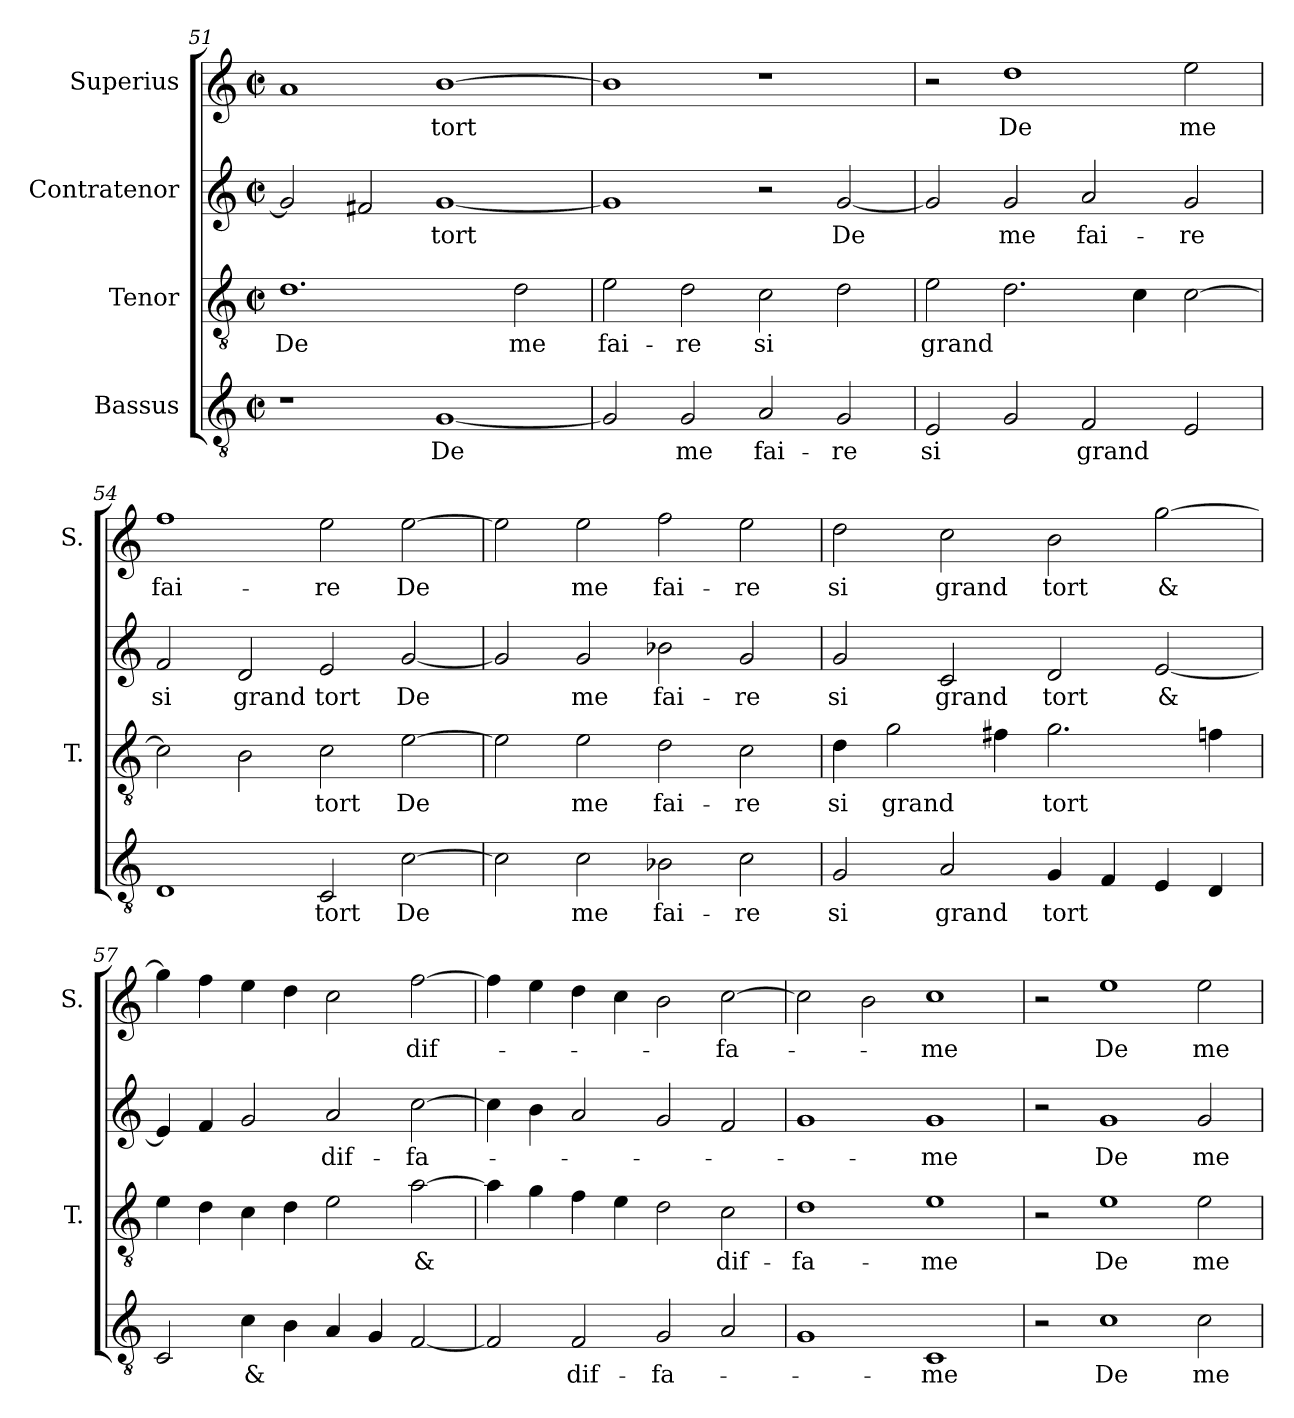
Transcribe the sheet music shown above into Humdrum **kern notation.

**kern	**text	**kern	**text	**kern	**text	**kern	**text
*part4	*part4	*part3	*part3	*part2	*part2	*part1	*part1
*staff4	*staff4	*staff3	*staff3	*staff2	*staff2	*staff1	*staff1
*I"Bassus	*	*I"Tenor	*	*I"Contratenor	*	*I"Superius	*
*	*	*I'T.	*	*	*	*I'S.	*
!!LO:PB:g=z
*clefGv2	*	*clefGv2	*	*clefG2	*	*clefG2	*
*k[]	*	*k[]	*	*k[]	*	*k[]	*
*C:	*	*C:	*	*C:	*	*C:	*
*M2/2	*	*M2/2	*	*M2/2	*	*M2/2	*
*met(c|)	*	*met(c|)	*	*met(c|)	*	*met(c|)	*
=51	=51	=51	=51	=51	=51	=51	=51
1r	.	1.d\	De	2g/]	.	1a/	.
.	.	.	.	2f#X/	.	.	.
[1G/	De	.	.	[1g/	tort	[1b\	tort
.	.	2d\	me	.	.	.	.
=52	=52	=52	=52	=52	=52	=52	=52
2G/]	.	2e\	fai-	1g/]	.	1b\]	.
2G/	me	2d\	-re	.	.	.	.
2A/	fai-	2c\	si	2r	.	1r	.
2G/	-re	2d\	.	[2g/	De	.	.
=53	=53	=53	=53	=53	=53	=53	=53
2E/	si	2e\	grand	2g/]	.	2r	.
2G/	.	2.d\	.	2g/	me	1dd\	De
2F/	grand	.	.	2a/	fai-	.	.
.	.	4c\	.	.	.	.	.
2E/	.	[2c\	.	2g/	-re	2ee\	me
=54	=54	=54	=54	=54	=54	=54	=54
1D/	.	2c\]	.	2f/	si	1ff\	fai-
.	.	2B\	.	2d/	grand	.	.
2C/	tort	2c\	tort	2e/	tort	2ee\	-re
[2c\	De	[2e\	De	[2g/	De	[2ee\	De
=55	=55	=55	=55	=55	=55	=55	=55
2c\]	.	2e\]	.	2g/]	.	2ee\]	.
2c\	me	2e\	me	2g/	me	2ee\	me
2B-X\	fai-	2d\	fai-	2b-X\	fai-	2ff\	fai-
2c\	-re	2c\	-re	2g/	-re	2ee\	-re
=56	=56	=56	=56	=56	=56	=56	=56
2G/	si	4d\	si	2g/	si	2dd\	si
.	.	2g\	grand	.	.	.	.
2A/	grand	.	.	2c/	grand	2cc\	grand
.	.	4f#X\	.	.	.	.	.
4G/	tort	2.g\	tort	2d/	tort	2b\	tort
4F/	.	.	.	.	.	.	.
4E/	.	.	.	[2e/	&	[2gg\	&
4D/	.	4f\	.	.	.	.	.
!!LO:LB:g=z
=57	=57	=57	=57	=57	=57	=57	=57
2C/	.	4e\	.	4e/]	.	4gg\]	.
.	.	4d\	.	4f/	.	4ff\	.
4c\	&	4c\	.	2g/	.	4ee\	.
4B\	.	4d\	.	.	.	4dd\	.
4A/	.	2e\	.	2a/	dif-	2cc\	.
4G/	.	.	.	.	.	.	.
[2F/	.	[2a\	&	[2cc\	-fa-	[2ff\	dif-
=58	=58	=58	=58	=58	=58	=58	=58
2F/]	.	4a\]	.	4cc\]	.	4ff\]	.
.	.	4g\	.	4b\	.	4ee\	.
2F/	dif-	4f\	.	2a/	.	4dd\	.
.	.	4e\	.	.	.	4cc\	.
2G/	-fa-	2d\	.	2g/	.	2b\	.
2A/	.	2c\	dif-	2f/	.	[2cc\	-fa-
=59	=59	=59	=59	=59	=59	=59	=59
1G/	.	1d\	-fa-	1g/	.	2cc\]	.
.	.	.	.	.	.	2b\	.
1C/	-me	1e\	-me	1g/	-me	1cc\	-me
=60	=60	=60	=60	=60	=60	=60	=60
2r	.	2r	.	2r	.	2r	.
1c\	De	1e\	De	1g/	De	1ee\	De
2c\	me	2e\	me	2g/	me	2ee\	me
=	=	=	=	=	=	=	=
*-	*-	*-	*-	*-	*-	*-	*-
